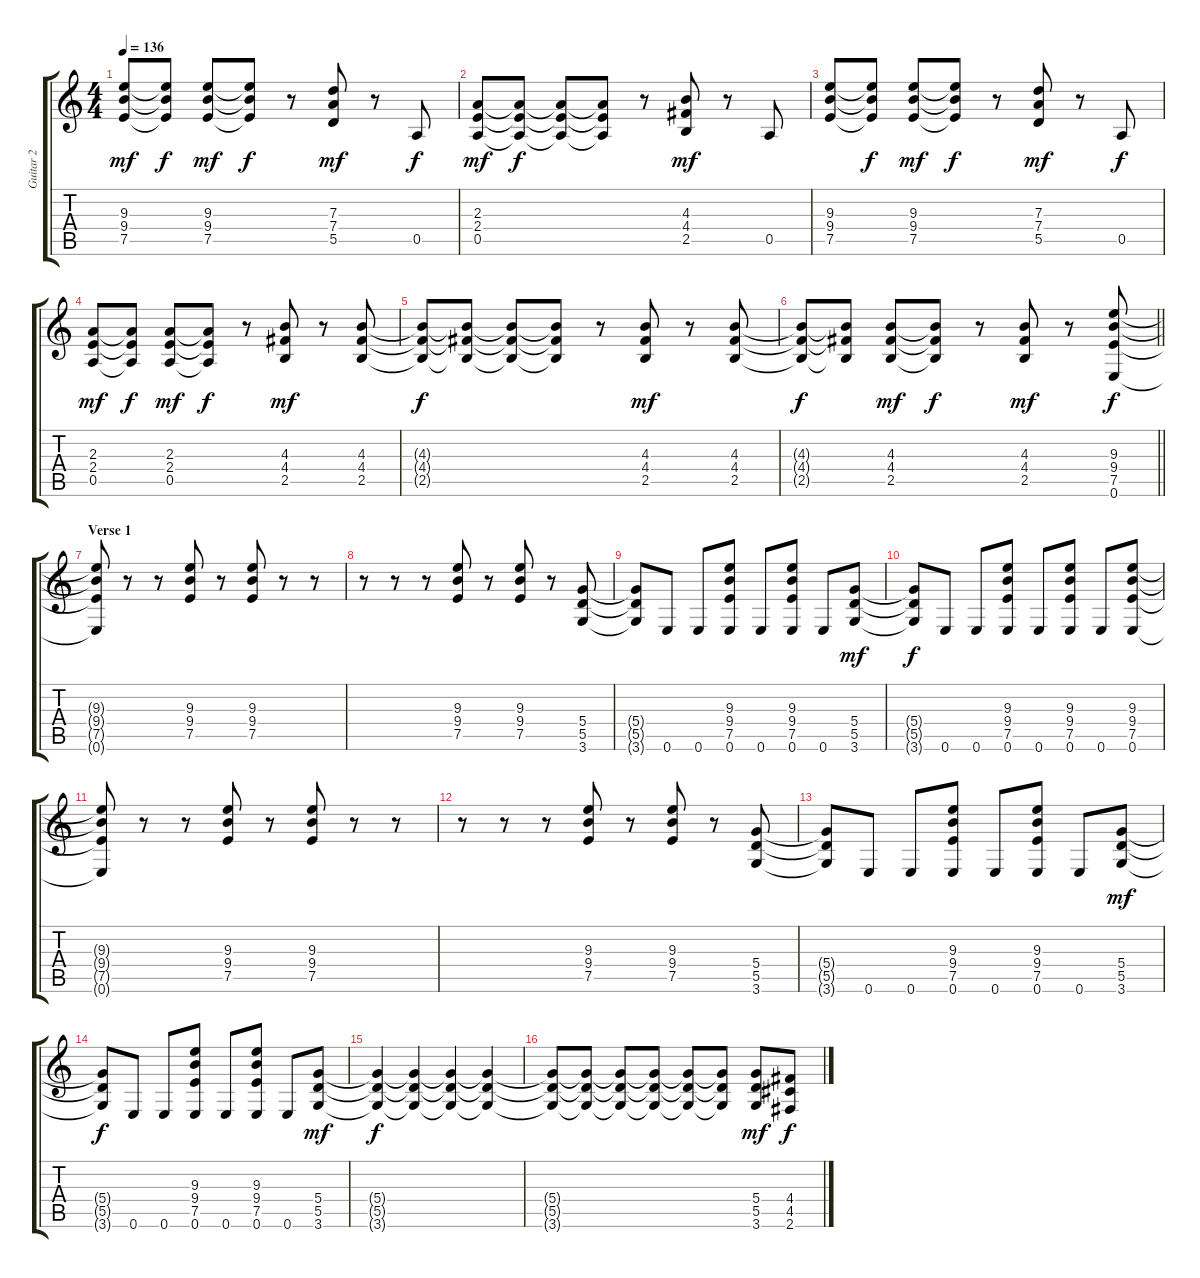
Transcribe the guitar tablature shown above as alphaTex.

\track ("Guitar 2" "Guitar 2") {instrument distortionguitar}
\staff {score tabs}
\tuning (E4 B3 G3 D3 A2 E2) {hide}
\ts (4 4)
\tempo 136
\clef g2
\ks c
(9.3 9.4 7.5).8{dy mf} (9.3{t} 9.4{t} 7.5{t}).8{dy f} (9.3 9.4 7.5).8{dy mf} (9.3{t} 9.4{t} 7.5{t}).8{dy f} r.8 (7.3 7.4 5.5).8{dy mf} r.8 0.5.8{dy f} |
(2.3 2.4 0.5).8{dy mf} (2.3{t} 2.4{t} 0.5{t}).8{dy f} (2.3{t} 2.4{t} 0.5{t}).8 (2.3{t} 2.4{t} 0.5{t}).8 r.8 (4.3 4.4 2.5).8{dy mf} r.8 0.5.8 |
(9.3 9.4 7.5).8 (9.3{t} 9.4{t} 7.5{t}).8{dy f} (9.3 9.4 7.5).8{dy mf} (9.3{t} 9.4{t} 7.5{t}).8{dy f} r.8 (7.3 7.4 5.5).8{dy mf} r.8 0.5.8{dy f} |
(2.3 2.4 0.5).8{dy mf} (2.3{t} 2.4{t} 0.5{t}).8{dy f} (2.3 2.4 0.5).8{dy mf} (2.3{t} 2.4{t} 0.5{t}).8{dy f} r.8 (4.3 4.4 2.5).8{dy mf} r.8 (4.3 4.4 2.5).8 |
(4.3{t} 4.4{t} 2.5{t}).8{dy f} (4.3{t} 4.4{t} 2.5{t}).8 (4.3{t} 4.4{t} 2.5{t}).8 (4.3{t} 4.4{t} 2.5{t}).8 r.8 (4.3 4.4 2.5).8{dy mf} r.8 (4.3 4.4 2.5).8 |
\barLineRight lightlight
(4.3{t} 4.4{t} 2.5{t}).8{dy f} (4.3{t} 4.4{t} 2.5{t}).8 (4.3 4.4 2.5).8{dy mf} (4.3{t} 4.4{t} 2.5{t}).8{dy f} r.8 (4.3 4.4 2.5).8{dy mf} r.8 (9.3 9.4 7.5 0.6).8{dy f} |
\section ("" "Verse 1")
(9.3{t} 9.4{t} 7.5{t} 0.6{t}).8 r.8 r.8 (9.3 9.4 7.5).8 r.8 (9.3 9.4 7.5).8 r.8 r.8 |
r.8 r.8 r.8 (9.3 9.4 7.5).8 r.8 (9.3 9.4 7.5).8 r.8 (5.4 5.5 3.6).8 |
(5.4{t} 5.5{t} 3.6{t}).8 0.6.8 0.6.8 (9.3 9.4 7.5 0.6).8 0.6.8 (9.3 9.4 7.5 0.6).8 0.6.8 (5.4 5.5 3.6).8{dy mf} |
(5.4{t} 5.5{t} 3.6{t}).8{dy f} 0.6.8 0.6.8 (9.3 9.4 7.5 0.6).8 0.6.8 (9.3 9.4 7.5 0.6).8 0.6.8 (9.3 9.4 7.5 0.6).8 |
(9.3{t} 9.4{t} 7.5{t} 0.6{t}).8 r.8 r.8 (9.3 9.4 7.5).8 r.8 (9.3 9.4 7.5).8 r.8 r.8 |
r.8 r.8 r.8 (9.3 9.4 7.5).8 r.8 (9.3 9.4 7.5).8 r.8 (5.4 5.5 3.6).8 |
(5.4{t} 5.5{t} 3.6{t}).8 0.6.8 0.6.8 (9.3 9.4 7.5 0.6).8 0.6.8 (9.3 9.4 7.5 0.6).8 0.6.8 (5.4 5.5 3.6).8{dy mf} |
(5.4{t} 5.5{t} 3.6{t}).8{dy f} 0.6.8 0.6.8 (9.3 9.4 7.5 0.6).8 0.6.8 (9.3 9.4 7.5 0.6).8 0.6.8 (5.4 5.5 3.6).8{dy mf} |
(5.4{t} 5.5{t} 3.6{t}).4{dy f} (5.4{t} 5.5{t} 3.6{t}).4 (5.4{t} 5.5{t} 3.6{t}).4 (5.4{t} 5.5{t} 3.6{t}).4 |
(5.4{t} 5.5{t} 3.6{t}).8 (5.4{t} 5.5{t} 3.6{t}).8 (5.4{t} 5.5{t} 3.6{t}).8 (5.4{t} 5.5{t} 3.6{t}).8 (5.4{t} 5.5{t} 3.6{t}).8 (5.4{t} 5.5{t} 3.6{t}).8 (5.4 5.5 3.6).8{dy mf} (4.4 4.5 2.6).8{dy f}
